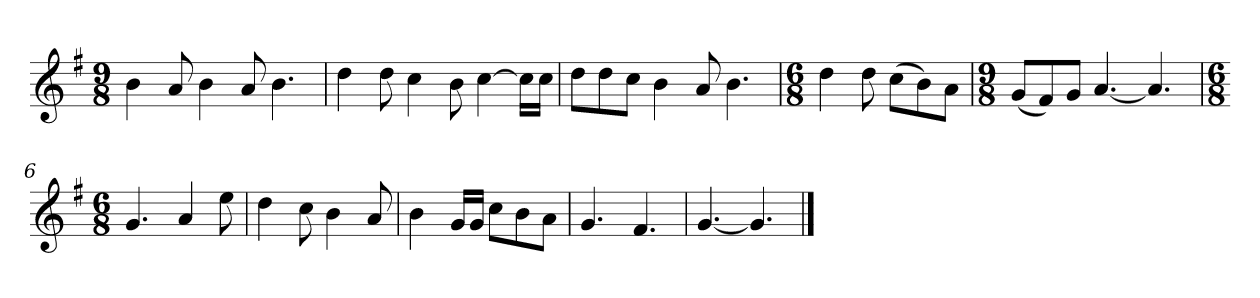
**kern
*part1
*staff1
*k[f#]
*M9/8
*MM120
=1
4b
8a
4b
8a
4.b
=2
4dd
8dd
4cc
8b
[4cc
16ccLL]
16ccJJ
=3
8ddL
8dd
8ccJ
4b
8a
4.b
=4
*M6/8
4dd
8dd
(8ccL
8b)
8aJ
=5
*M9/8
(8gL
8f#)
8gJ
[4.a
4.a]
=6
*M6/8
4.g
4a
8ee
=7
4dd
8cc
4b
8a
=8
4b
16gLL
16gJJ
8ccL
8b
8aJ
=9
4.g
4.f#
=10
[4.g
4.g]
==
*-
